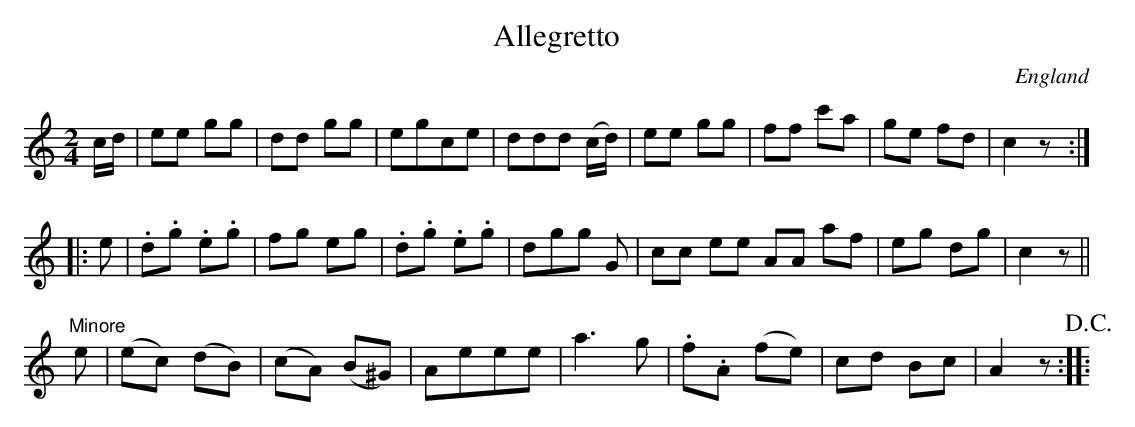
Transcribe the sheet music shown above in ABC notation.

X:1
T:Allegretto
L:1/8
M:2/4
O:England
K:C major
c/d/ | \
ee gg | dd gg | egce | ddd (c/d/) | ee gg | ff c'a | ge fd | c2 z ::
e | \
.d.g .e.g | fg eg | .d.g .e.g | dgg G | \
cc ee AA af | eg dg | c2 z ||
"^Minore"\
e | \
(ec) (dB) | (cA) (B^G) | Aeee | a3 g | .f.A (fe) | cd Bc | A2 z !D.C.! ::
